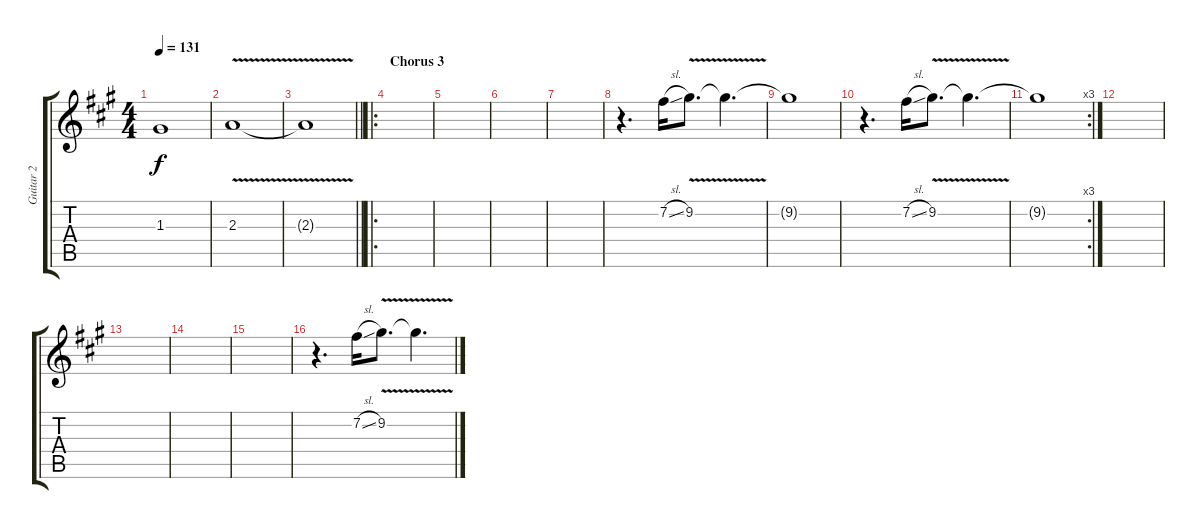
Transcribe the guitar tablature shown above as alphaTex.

\track ("Guitar 2" "Guitar 2") {instrument distortionguitar}
\staff {score tabs}
\tuning (E4 B3 G3 D3 A2 E2) {hide}
\ts (4 4)
\tempo 131
\clef g2
\ks a
1.3{t}.1{dy f} |
2.3{v}.1 |
\barLineRight lightlight
2.3{t}.1 |
\ro
\section ("" "Chorus 3")
|
|
|
|
r.4{d} 7.2{sl}.16 9.2{v}.8{d} 9.2{t}.4{d} |
9.2{t}.1 |
r.4{d} 7.2{sl}.16 9.2{v}.8{d} 9.2{t}.4{d} |
\rc 3
9.2{t}.1 |
|
|
|
|
r.4{d} 7.2{sl}.16 9.2{v}.8{d} 9.2{t}.4{d}
